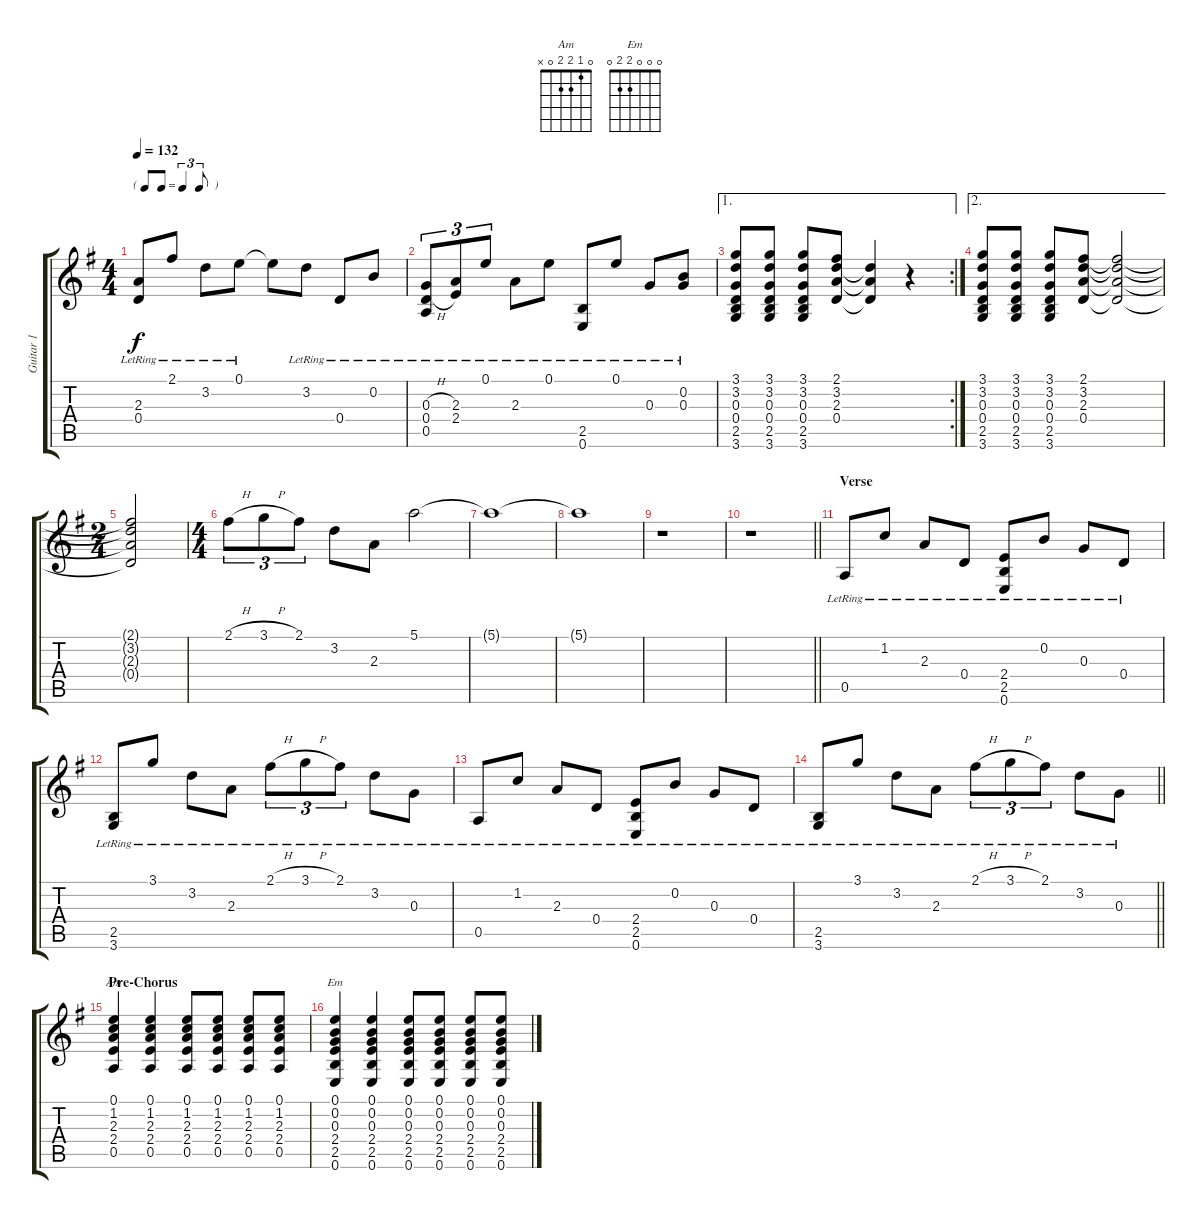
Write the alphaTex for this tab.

\track ("Guitar 1" "Guitar 1") {instrument electricguitarclean}
\staff {score tabs}
\tuning (E4 B3 G3 D3 A2 E2) {hide}
\chord ("Am" 0 1 2 2 0 x)
\chord ("Em" 0 0 0 2 2 0)
\ts (4 4)
\tf triplet8th
\tempo 132
\clef g2
\ks eminor
(2.3{lr} 0.4{lr}).8{dy f} 2.1{lr}.8 3.2{lr}.8 0.1{lr}.8 0.1{t}.8 3.2{lr}.8 0.4{lr}.8 0.2{lr}.8 |
(0.3{h lr} 0.4{h lr} 0.5{lr}).8{tu (3 2)} (2.3{lr} 2.4{lr}).8{tu (3 2)} 0.1{lr}.8{tu (3 2)} 2.3{lr}.8 0.1{lr}.8 (2.5{lr} 0.6{lr}).8 0.1{lr}.8 0.3{lr}.8 (0.2{lr} 0.3{lr}).8 |
\ae 1
\rc 2
(3.1 3.2 0.3 0.4 2.5 3.6).8 (3.1 3.2 0.3 0.4 2.5 3.6).8 (3.1 3.2 0.3 0.4 2.5 3.6).8 (2.1 3.2 2.3 0.4).8 (3.2{t} 2.3{t} 0.4{t}).4 r.4 |
\ae 2
(3.1 3.2 0.3 0.4 2.5 3.6).8 (3.1 3.2 0.3 0.4 2.5 3.6).8 (3.1 3.2 0.3 0.4 2.5 3.6).8 (2.1 3.2 2.3 0.4).8 (2.1{t} 3.2{t} 2.3{t} 0.4{t}).2 |
\ts (2 4)
(2.1{t} 3.2{t} 2.3{t} 0.4{t}).2 |
\ts (4 4)
2.1{h}.8{tu (3 2)} 3.1{h}.8{tu (3 2)} 2.1.8{tu (3 2)} 3.2.8 2.3.8 5.1.2 |
5.1{t}.1 |
5.1{t}.1 |
r.1 |
\barLineRight lightlight
r.1 |
\section ("" "Verse")
0.5{lr}.8 1.2{lr}.8 2.3{lr}.8 0.4{lr}.8 (2.4{lr} 2.5{lr} 0.6{lr}).8 0.2{lr}.8 0.3{lr}.8 0.4{lr}.8 |
(2.5{lr} 3.6{lr}).8 3.1{lr}.8 3.2{lr}.8 2.3{lr}.8 2.1{h lr}.8{tu (3 2)} 3.1{h lr}.8{tu (3 2)} 2.1{lr}.8{tu (3 2)} 3.2{lr}.8 0.3{lr}.8 |
0.5{lr}.8 1.2{lr}.8 2.3{lr}.8 0.4{lr}.8 (2.4{lr} 2.5{lr} 0.6{lr}).8 0.2{lr}.8 0.3{lr}.8 0.4{lr}.8 |
\barLineRight lightlight
(2.5{lr} 3.6{lr}).8 3.1{lr}.8 3.2{lr}.8 2.3{lr}.8 2.1{h lr}.8{tu (3 2)} 3.1{h lr}.8{tu (3 2)} 2.1{lr}.8{tu (3 2)} 3.2{lr}.8 0.3{lr}.8 |
\section ("" "Pre-Chorus")
(0.1 1.2 2.3 2.4 0.5).4{ch "Am"} (0.1 1.2 2.3 2.4 0.5).4 (0.1 1.2 2.3 2.4 0.5).8 (0.1 1.2 2.3 2.4 0.5).8 (0.1 1.2 2.3 2.4 0.5).8 (0.1 1.2 2.3 2.4 0.5).8 |
(0.1 0.2 0.3 2.4 2.5 0.6).4{ch "Em"} (0.1 0.2 0.3 2.4 2.5 0.6).4 (0.1 0.2 0.3 2.4 2.5 0.6).8 (0.1 0.2 0.3 2.4 2.5 0.6).8 (0.1 0.2 0.3 2.4 2.5 0.6).8 (0.1 0.2 0.3 2.4 2.5 0.6).8
